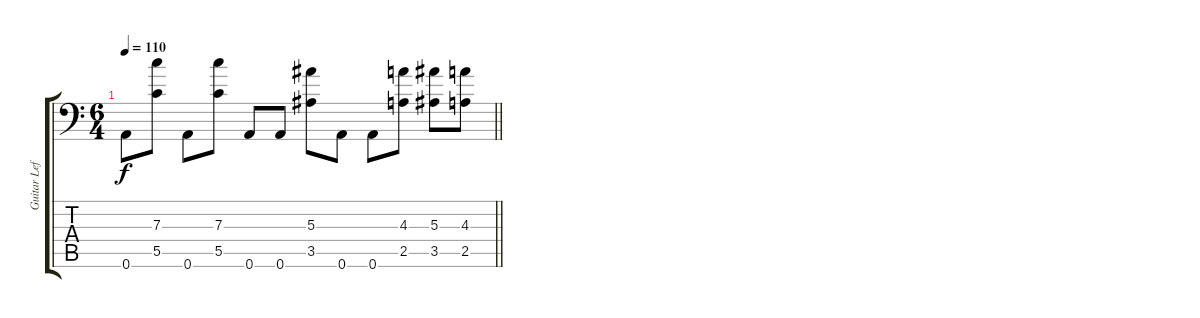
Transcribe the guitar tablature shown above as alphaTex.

\track ("Guitar Left" "Guitar Lef") {instrument distortionguitar}
\staff {score tabs}
\tuning (D4 A3 F3 C3 G2 A1) {hide}
\ts (6 4)
\tempo 110
\clef f4
\barLineRight lightlight
\ks c
0.6.8{dy f} (7.3 5.5).8 0.6.8 (7.3 5.5).8 0.6.8 0.6.8 (5.3 3.5).8 0.6.8 0.6.8 (4.3 2.5).8 (5.3 3.5).8 (4.3 2.5).8
